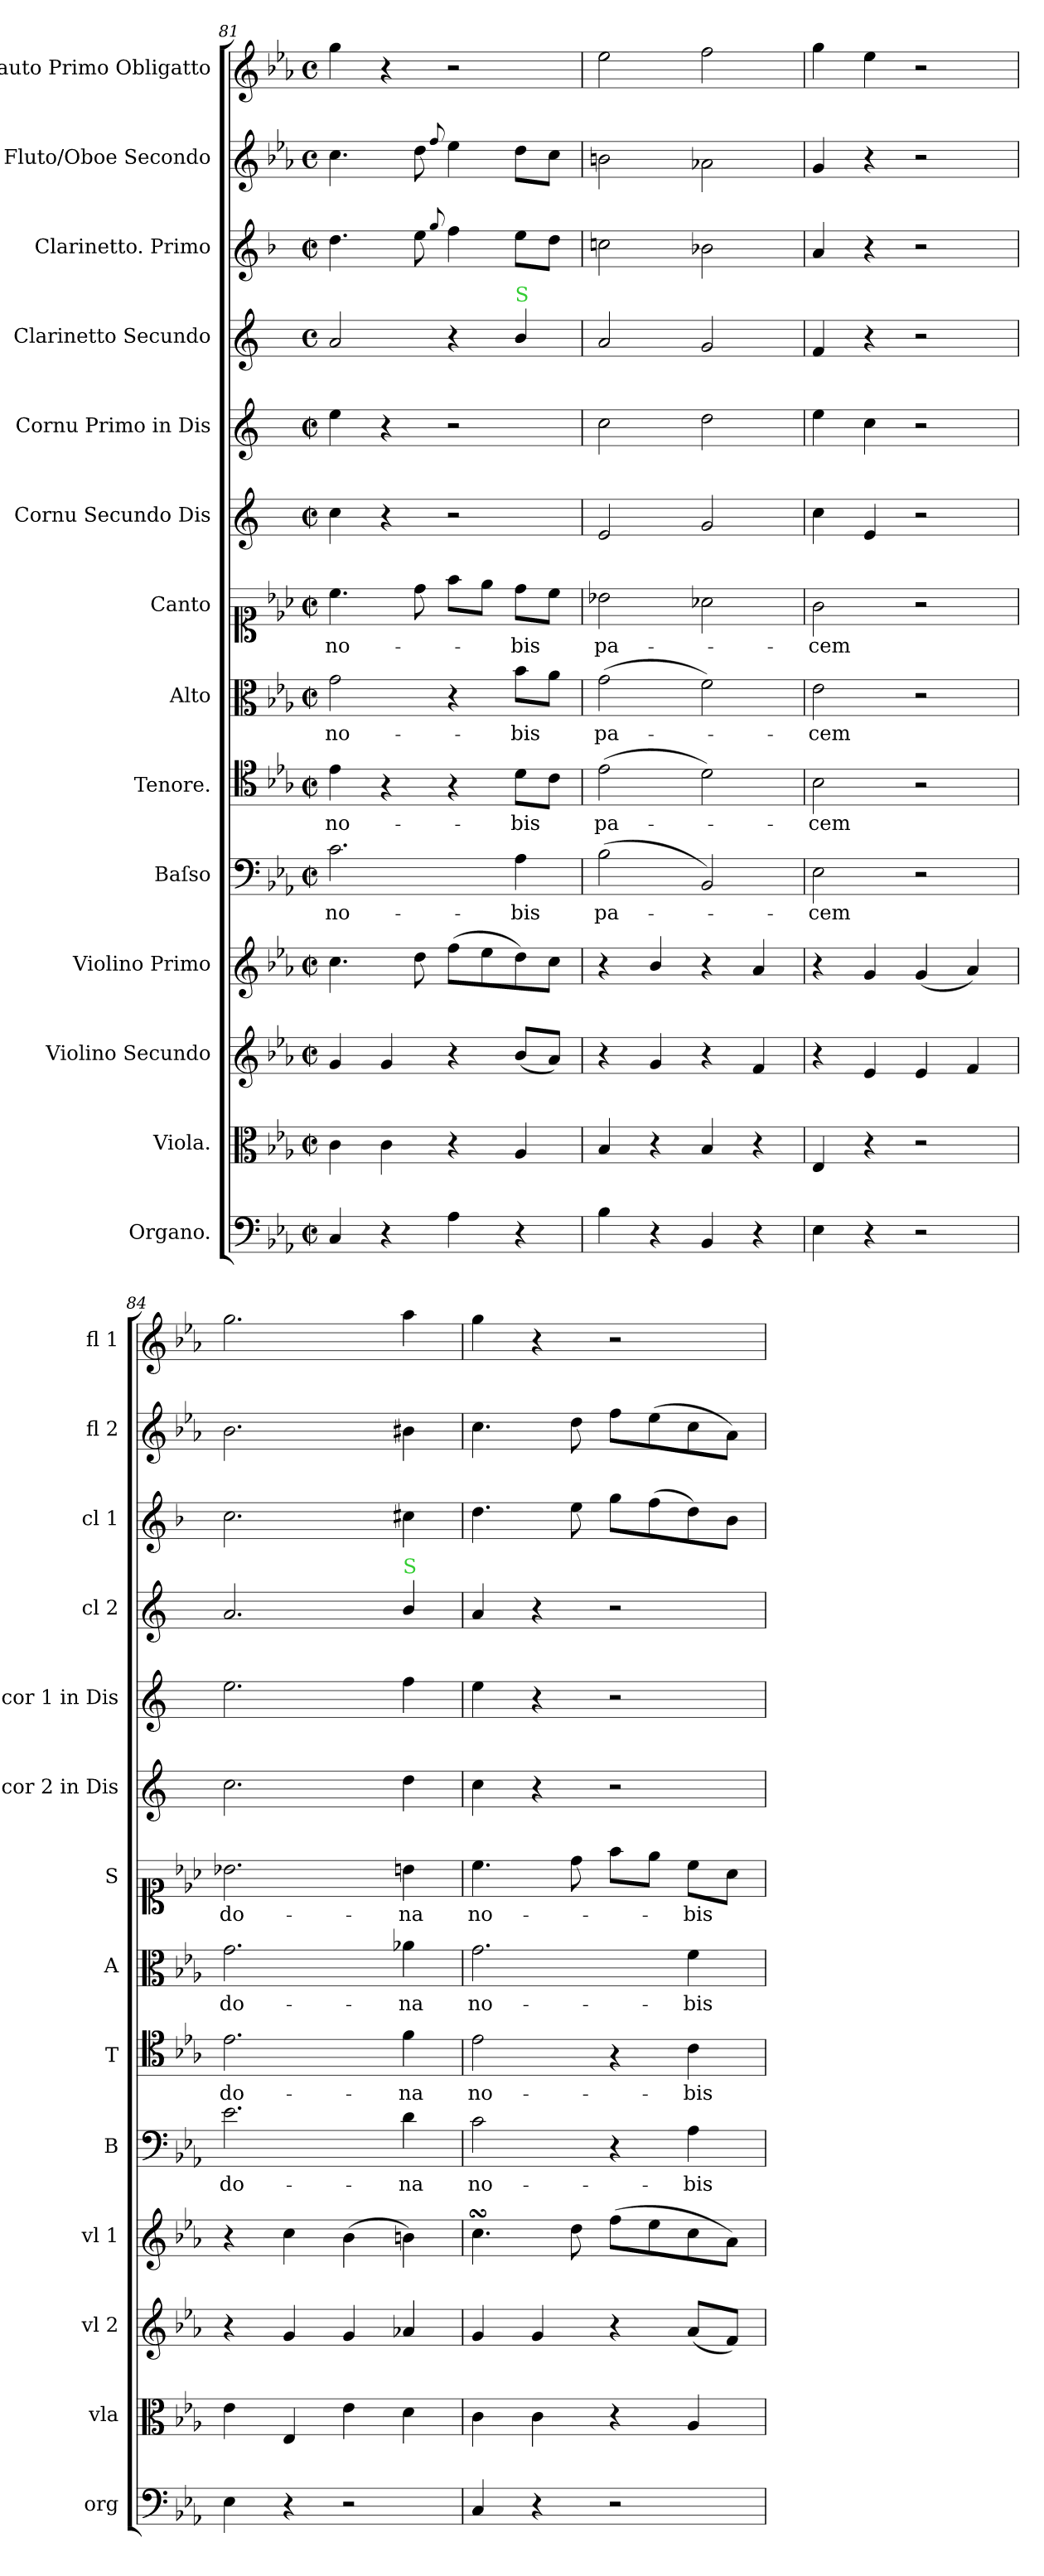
**kern	**kern	**kern	**kern	**kern	**text	**kern	**text	**kern	**text	**kern	**text	**kern	**kern	**kern	**kern	**kern	**kern
*part14	*part13	*part12	*part11	*part10	*part10	*part9	*part9	*part8	*part8	*part7	*part7	*part6	*part5	*part4	*part3	*part2	*part1
*staff14	*staff13	*staff12	*staff11	*staff10	*staff10	*staff9	*staff9	*staff8	*staff8	*staff7	*staff7	*staff6	*staff5	*staff4	*staff3	*staff2	*staff1
*I"Organo.	*I"Viola.	*I"Violino Secundo	*I"Violino Primo	*I"Baſso	*	*I"Tenore.	*	*I"Alto	*	*I"Canto	*	*I"Cornu Secundo Dis	*I"Cornu Primo in Dis	*I"Clarinetto Secundo	*I"Clarinetto. Primo	*I"Fluto/Oboe Secondo	*I"Flauto Primo Obligatto
*I'org	*I'vla	*I'vl 2	*I'vl 1	*I'B	*	*I'T	*	*I'A	*	*I'S	*	*I'cor 2 in Dis	*I'cor 1 in Dis	*I'cl 2	*I'cl 1	*I'fl 2	*I'fl 1
*clefF4	*clefC3	*clefG2	*clefG2	*clefF4	*	*clefC4	*	*clefC3	*	*clefC1	*	*clefG2	*clefG2	*clefG2	*clefG2	*clefG2	*clefG2
*	*	*	*	*	*	*	*	*	*	*	*	*ITrd-2c-3	*ITrd-2c-3	*ITrd1c2	*ITrd1c2	*	*
*k[b-e-a-]	*k[b-e-a-]	*k[b-e-a-]	*k[b-e-a-]	*k[b-e-a-]	*	*k[b-e-a-]	*	*k[b-e-a-]	*	*k[b-e-a-]	*	*k[b-e-a-]	*k[b-e-a-]	*k[b-e-]	*k[b-e-a-]	*k[b-e-a-]	*k[b-e-a-]
*E-:	*E-:	*E-:	*E-:	*E-:	*	*E-:	*	*E-:	*	*E-:	*	*	*	*	*E-:	*E-:	*E-:
*M2/2	*M2/2	*M2/2	*M2/2	*M2/2	*	*M2/2	*	*M2/2	*	*M2/2	*	*M2/2	*M2/2	*M2/2	*M2/2	*M2/2	*M2/2
*met(c|)	*met(c|)	*met(c|)	*met(c|)	*met(c|)	*	*met(c|)	*	*met(c|)	*	*met(c|)	*	*met(c|)	*met(c|)	*met(c)	*met(c|)	*met(c)	*met(c)
=81	=81	=81	=81	=81	=81	=81	=81	=81	=81	=81	=81	=81	=81	=81	=81	=81	=81
4C/	4c\	4g/	4.cc\	2.c\	no-	4e-\	no-	2g\	no-	4.cc\	no-	4ee-\	4gg\	2g/	4.cc\	4.cc\	4gg\
4r	4c\	4g/	.	.	.	4r	.	.	.	.	.	4r	4r	.	.	.	4r
.	.	.	8dd\	.	.	.	.	.	.	8dd\	.	.	.	.	8dd\	8dd\	.
.	.	.	.	.	.	.	.	.	.	.	.	.	.	.	8qqff/	8qqff/	.
4A-\	4r	4r	(8ff\L	.	.	4r	.	4r	.	8ff\L	.	2r	2r	4r	4ee-\	4ee-\	2r
.	.	.	8ee-\	.	.	.	.	.	.	8ee-\J	.	.	.	.	.	.	.
!	!	!	!	!	!	!	!	!	!	!	!	!	!	!LO:TX:a:color=limegreen:t=S	!	!	!
4r	4A-/	(8b-/L	8dd\)	4A-\	-bis	8d\L	-bis	8b-\L	-bis	8dd\L	-bis	.	.	4a/	8dd\L	8dd\L	.
.	.	8a-/J)	8cc\J	.	.	8c\J	.	8a-\J	.	8cc\J	.	.	.	.	8cc\J	8cc\J	.
=82	=82	=82	=82	=82	=82	=82	=82	=82	=82	=82	=82	=82	=82	=82	=82	=82	=82
4B-\	4B-/	4r	4r	(2B-\	pa-	(2e-\	pa-	(2g\	pa-	2b-X\	pa-	2g/	2ee-\	2g/	2b-X\	2bn\	2ee-\
4r	4r	4g/	4b-/	.	.	.	.	.	.	.	.	.	.	.	.	.	.
4BB-/	4B-/	4r	4r	2BB-/)	.	2d\)	.	2f\)	.	2a-X\	.	2b-/	2ff\	2f/	2a-X\	2a-X\	2ff\
4r	4r	4f/	4a-/	.	.	.	.	.	.	.	.	.	.	.	.	.	.
=83	=83	=83	=83	=83	=83	=83	=83	=83	=83	=83	=83	=83	=83	=83	=83	=83	=83
4E-\	4E-/	4r	4r	2E-\	-cem	2B-\	-cem	2e-\	-cem	2g\	-cem	4ee-\	4gg\	4e-/	4g/	4g/	4gg\
4r	4r	4e-/	4g/	.	.	.	.	.	.	.	.	4g/	4ee-\	4r	4r	4r	4ee-\
2r	2r	4e-/	(4g/	2r	.	2r	.	2r	.	2r	.	2r	2r	2r	2r	2r	2r
.	.	4f/	4a-/)	.	.	.	.	.	.	.	.	.	.	.	.	.	.
=84	=84	=84	=84	=84	=84	=84	=84	=84	=84	=84	=84	=84	=84	=84	=84	=84	=84
4E-\	4e-\	4r	4r	2.e-\	do-	2.e-\	do-	2.g\	do-	2.b-X\	do-	2.ee-\	2.gg\	2.g/	2.b-\	2.b-\	2.gg\
4r	4E-/	4g/	4cc\	.	.	.	.	.	.	.	.	.	.	.	.	.	.
2r	4e-\	4g/	(4b-\	.	.	.	.	.	.	.	.	.	.	.	.	.	.
!	!	!	!	!	!	!	!	!	!	!	!	!	!	!LO:TX:a:color=limegreen:t=S	!	!	!
.	4d\	4a-X/	4bn\)	4d\	-na	4f\	-na	4a-X\	-na	4bn\	-na	4ff\	4aa-\	4a/	4bn\	4b#X\	4aa-\
=85	=85	=85	=85	=85	=85	=85	=85	=85	=85	=85	=85	=85	=85	=85	=85	=85	=85
4C/	4c\	4g/	4.ccsSSS\	2c\	no-	2e-\	no-	2.g\	no-	4.cc\	no-	4ee-\	4gg\	4g/	4.cc\	4.cc\	4gg\
4r	4c\	4g/	.	.	.	.	.	.	.	.	.	4r	4r	4r	.	.	4r
.	.	.	8dd\	.	.	.	.	.	.	8dd\	.	.	.	.	8dd\	8dd\	.
2r	4r	4r	(8ff\L	4r	.	4r	.	.	.	8ff\L	.	2r	2r	2r	8ff\L	8ff\L	2r
.	.	.	8ee-\	.	.	.	.	.	.	8ee-\J	.	.	.	.	(8ee-\	(8ee-\	.
.	4A-/	(8a-/L	8cc\	4A-\	-bis	4c\	-bis	4f\	-bis	8cc\L	-bis	.	.	.	8cc\)	8cc\	.
.	.	8f/J)	8a-\J)	.	.	.	.	.	.	8a-\J	.	.	.	.	8a-\J	8a-\J)	.
=	=	=	=	=	=	=	=	=	=	=	=	=	=	=	=	=	=
*-	*-	*-	*-	*-	*-	*-	*-	*-	*-	*-	*-	*-	*-	*-	*-	*-	*-
